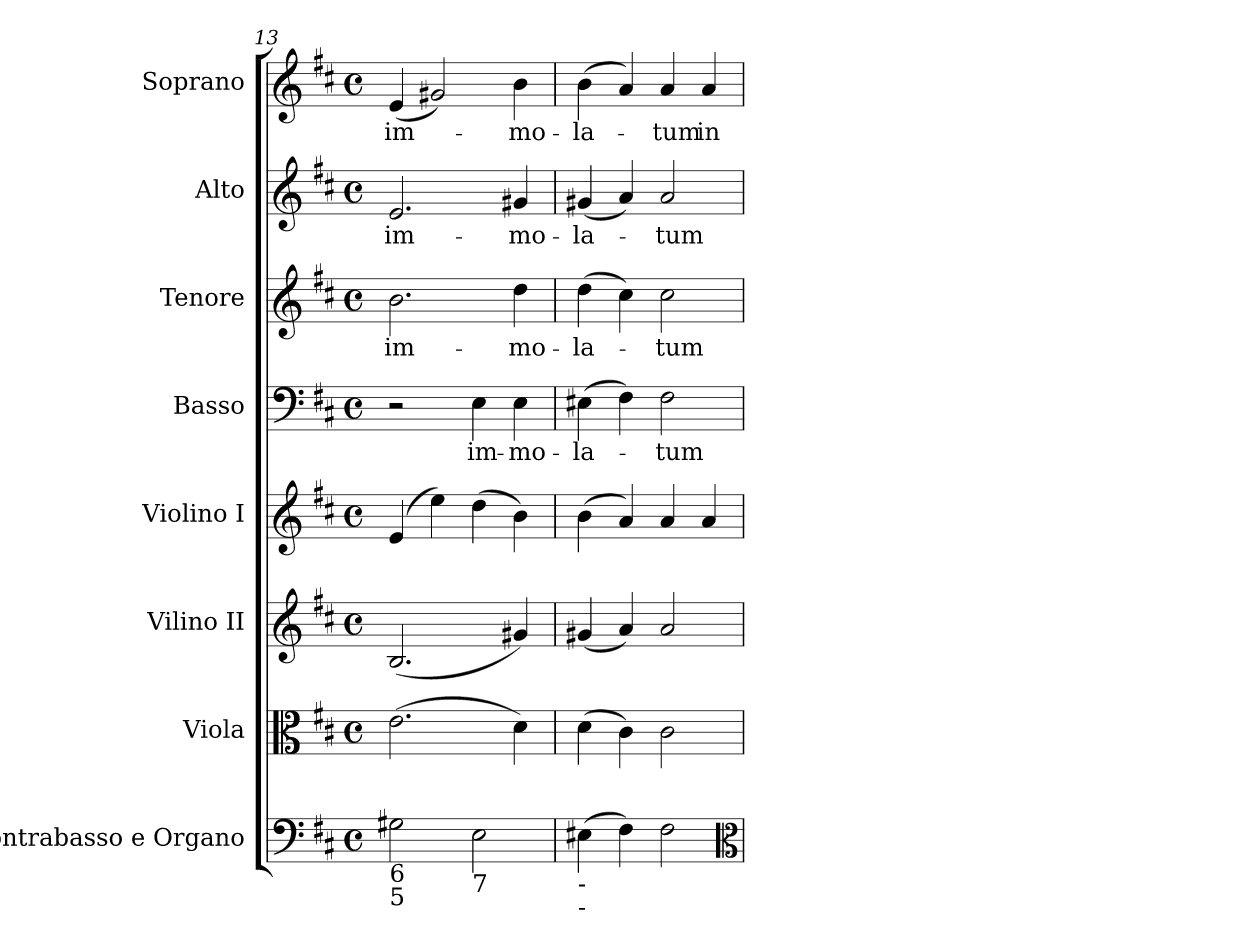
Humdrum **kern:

**kern	**kern	**kern	**kern	**kern	**text	**kern	**text	**kern	**text	**kern	**text
*part8	*part7	*part6	*part5	*part4	*part4	*part3	*part3	*part2	*part2	*part1	*part1
*staff8	*staff7	*staff6	*staff5	*staff4	*staff4	*staff3	*staff3	*staff2	*staff2	*staff1	*staff1
*I"Contrabasso e Organo	*I"Viola	*I"Vilino II	*I"Violino I	*I"Basso	*	*I"Tenore	*	*I"Alto	*	*I"Soprano	*
*I'Cb. e Org.	*I'Vla.	*I'Vl. II	*I'Vl. I	*I'B	*	*I'T	*	*I'A	*	*I'S	*
!!LO:PB:g=z
*clefF4	*clefC3	*clefG2	*clefG2	*clefF4	*	*clefG2	*	*clefG2	*	*clefG2	*
*k[f#c#]	*k[f#c#]	*k[f#c#]	*k[f#c#]	*k[f#c#]	*	*k[f#c#]	*	*k[f#c#]	*	*k[f#c#]	*
*D:	*D:	*D:	*D:	*D:	*	*D:	*	*D:	*	*D:	*
*M4/4	*M4/4	*M4/4	*M4/4	*M4/4	*	*M4/4	*	*M4/4	*	*M4/4	*
*met(c)	*met(c)	*met(c)	*met(c)	*met(c)	*	*met(c)	*	*met(c)	*	*met(c)	*
=13	=13	=13	=13	=13	=13	=13	=13	=13	=13	=13	=13
!LO:TX:b:t=6\n5	!	!	!	!	!	!	!	!	!	!	!
!	!	!	!	!	!	!	!LO:LY:b	!	!LO:LY:b	!	!LO:LY:b
2G#X\	(>2.e\	(<2.B/	(4e/	2r	.	2.b\	im-	2.e/	im-	(<4e/	im-
.	.	.	4ee\)	.	.	.	.	.	.	2g#X/)	.
!LO:TX:b:t=7	!	!	!	!	!	!	!	!	!	!	!
!	!	!	!	!	!LO:LY:b	!	!	!	!	!	!
2E\	.	.	(>4dd\	4E\	im-	.	.	.	.	.	.
!	!	!	!	!	!LO:LY:b	!	!LO:LY:b	!	!LO:LY:b	!	!LO:LY:b
.	4d\)	4g#X/)	4b\)	4E\	-mo-	4dd\	-mo-	4g#X/	-mo-	4b\	-mo-
=14	=14	=14	=14	=14	=14	=14	=14	=14	=14	=14	=14
!LO:TX:b:t=-\n-	!	!	!	!	!	!	!	!	!	!	!
!	!	!	!	!	!LO:LY:b	!	!LO:LY:b	!	!LO:LY:b	!	!LO:LY:b
(>4E#X\	(>4d\	(<4g#X/	(>4b\	(>4E#X\	-la-	(>4dd\	-la-	(<4g#X/	-la-	(>4b\	-la-
4F#\)	4c#\)	4a/)	4a/)	4F#\)	.	4cc#\)	.	4a/)	.	4a/)	.
!	!	!	!	!	!LO:LY:b	!	!LO:LY:b	!	!LO:LY:b	!	!LO:LY:b
2F#\	2c#\	2a/	4a/	2F#\	-tum	2cc#\	-tum	2a/	-tum	4a/	-tum
!	!	!	!	!	!	!	!	!	!	!	!LO:LY:b
.	.	.	4a/	.	.	.	.	.	.	4a/	in
*clefC3	*	*	*	*	*	*	*	*	*	*	*
=	=	=	=	=	=	=	=	=	=	=	=
*-	*-	*-	*-	*-	*-	*-	*-	*-	*-	*-	*-
